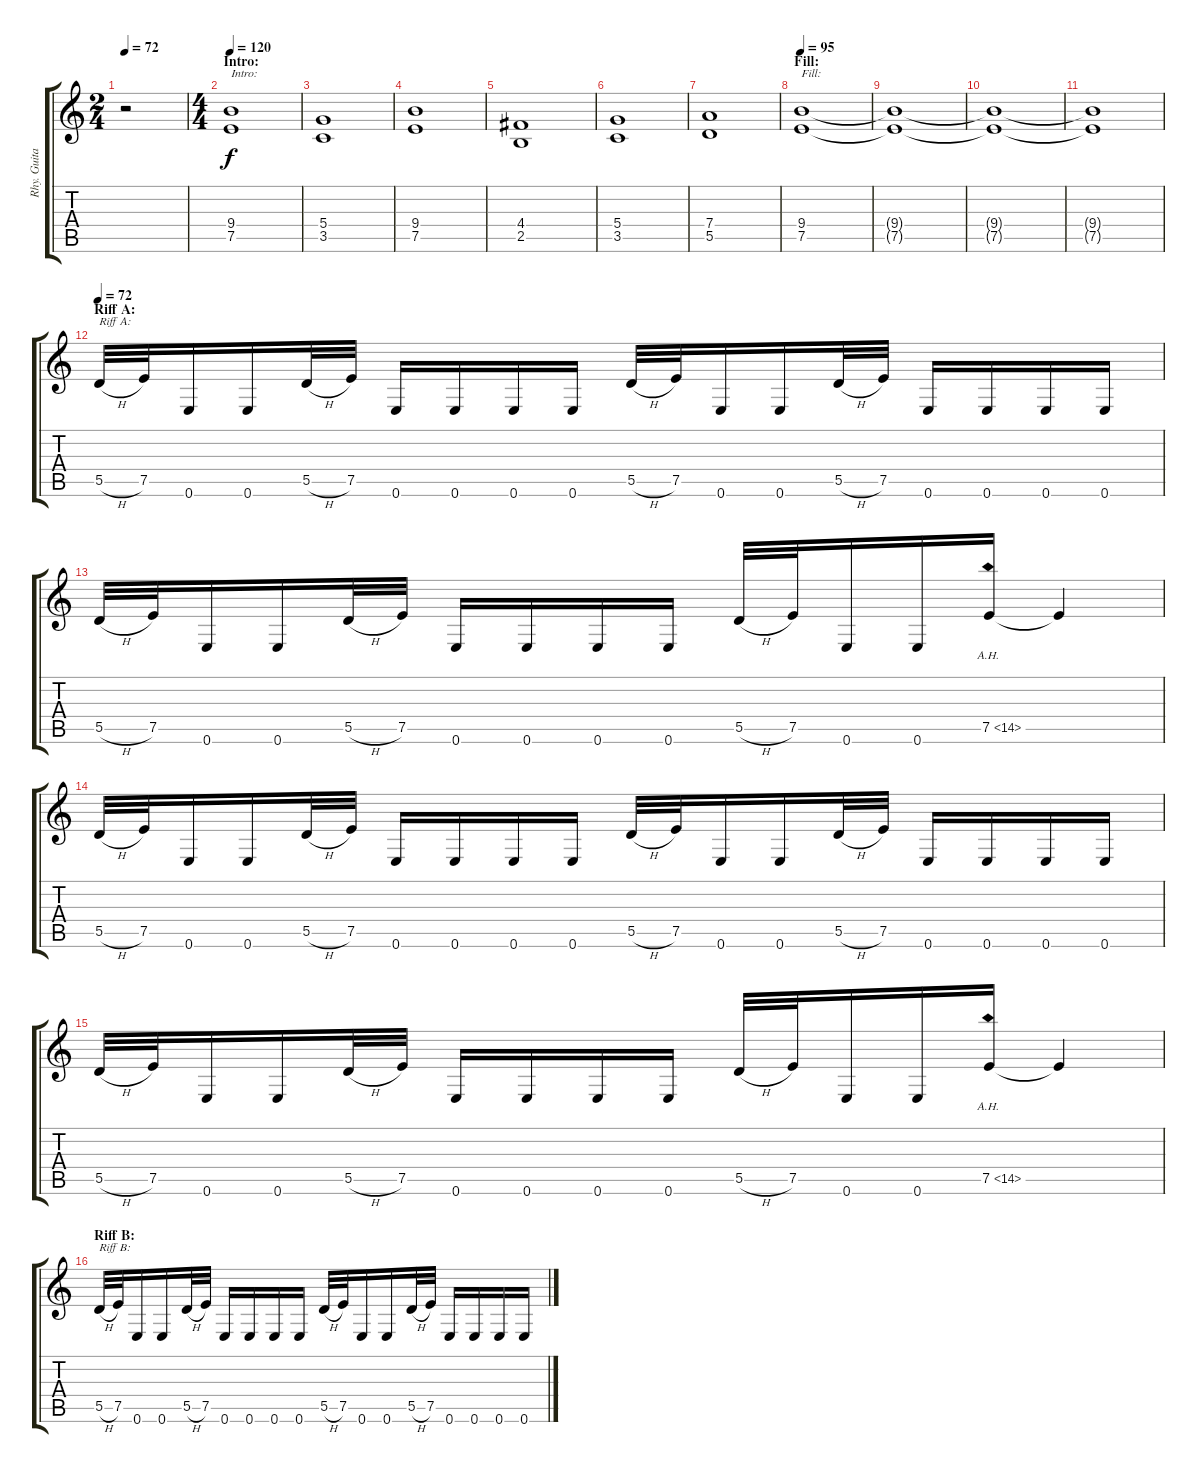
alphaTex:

\track ("Rhy. Guitar 1" "Rhy. Guita") {instrument distortionguitar}
\staff {score tabs}
\tuning (E4 B3 G3 D3 A2 E2) {hide}
\ts (2 4)
\tempo 72
\clef g2
\ks c
r.2{dy f instrument distortionguitar} |
\ts (4 4)
\section ("" "Intro:")
\tempo 120
(9.4 7.5).1{txt "Intro:"} |
(5.4 3.5).1 |
(9.4 7.5).1 |
(4.4 2.5).1 |
(5.4 3.5).1 |
(7.4 5.5).1 |
\section ("" "Fill:")
\tempo 95
(9.4 7.5).1{txt "Fill:"} |
(9.4{t} 7.5{t}).1 |
(9.4{t} 7.5{t}).1 |
(9.4{t} 7.5{t}).1 |
\section ("" "Riff A:")
\tempo 72
5.5{h}.32{txt "Riff A:"} 7.5.32 0.6.16 0.6.16 5.5{h}.32 7.5.32 0.6.16 0.6.16 0.6.16 0.6.16 5.5{h}.32 7.5.32 0.6.16 0.6.16 5.5{h}.32 7.5.32 0.6.16 0.6.16 0.6.16 0.6.16 |
5.5{h}.32 7.5.32 0.6.16 0.6.16 5.5{h}.32 7.5.32 0.6.16 0.6.16 0.6.16 0.6.16 5.5{h}.32 7.5.32 0.6.16 0.6.16 7.5{ah 7}.16 7.5{t}.4 |
5.5{h}.32 7.5.32 0.6.16 0.6.16 5.5{h}.32 7.5.32 0.6.16 0.6.16 0.6.16 0.6.16 5.5{h}.32 7.5.32 0.6.16 0.6.16 5.5{h}.32 7.5.32 0.6.16 0.6.16 0.6.16 0.6.16 |
5.5{h}.32 7.5.32 0.6.16 0.6.16 5.5{h}.32 7.5.32 0.6.16 0.6.16 0.6.16 0.6.16 5.5{h}.32 7.5.32 0.6.16 0.6.16 7.5{ah 7}.16 7.5{t}.4 |
\section ("" "Riff B:")
5.5{h}.32{txt "Riff B:"} 7.5.32 0.6.16 0.6.16 5.5{h}.32 7.5.32 0.6.16 0.6.16 0.6.16 0.6.16 5.5{h}.32 7.5.32 0.6.16 0.6.16 5.5{h}.32 7.5.32 0.6.16 0.6.16 0.6.16 0.6.16
